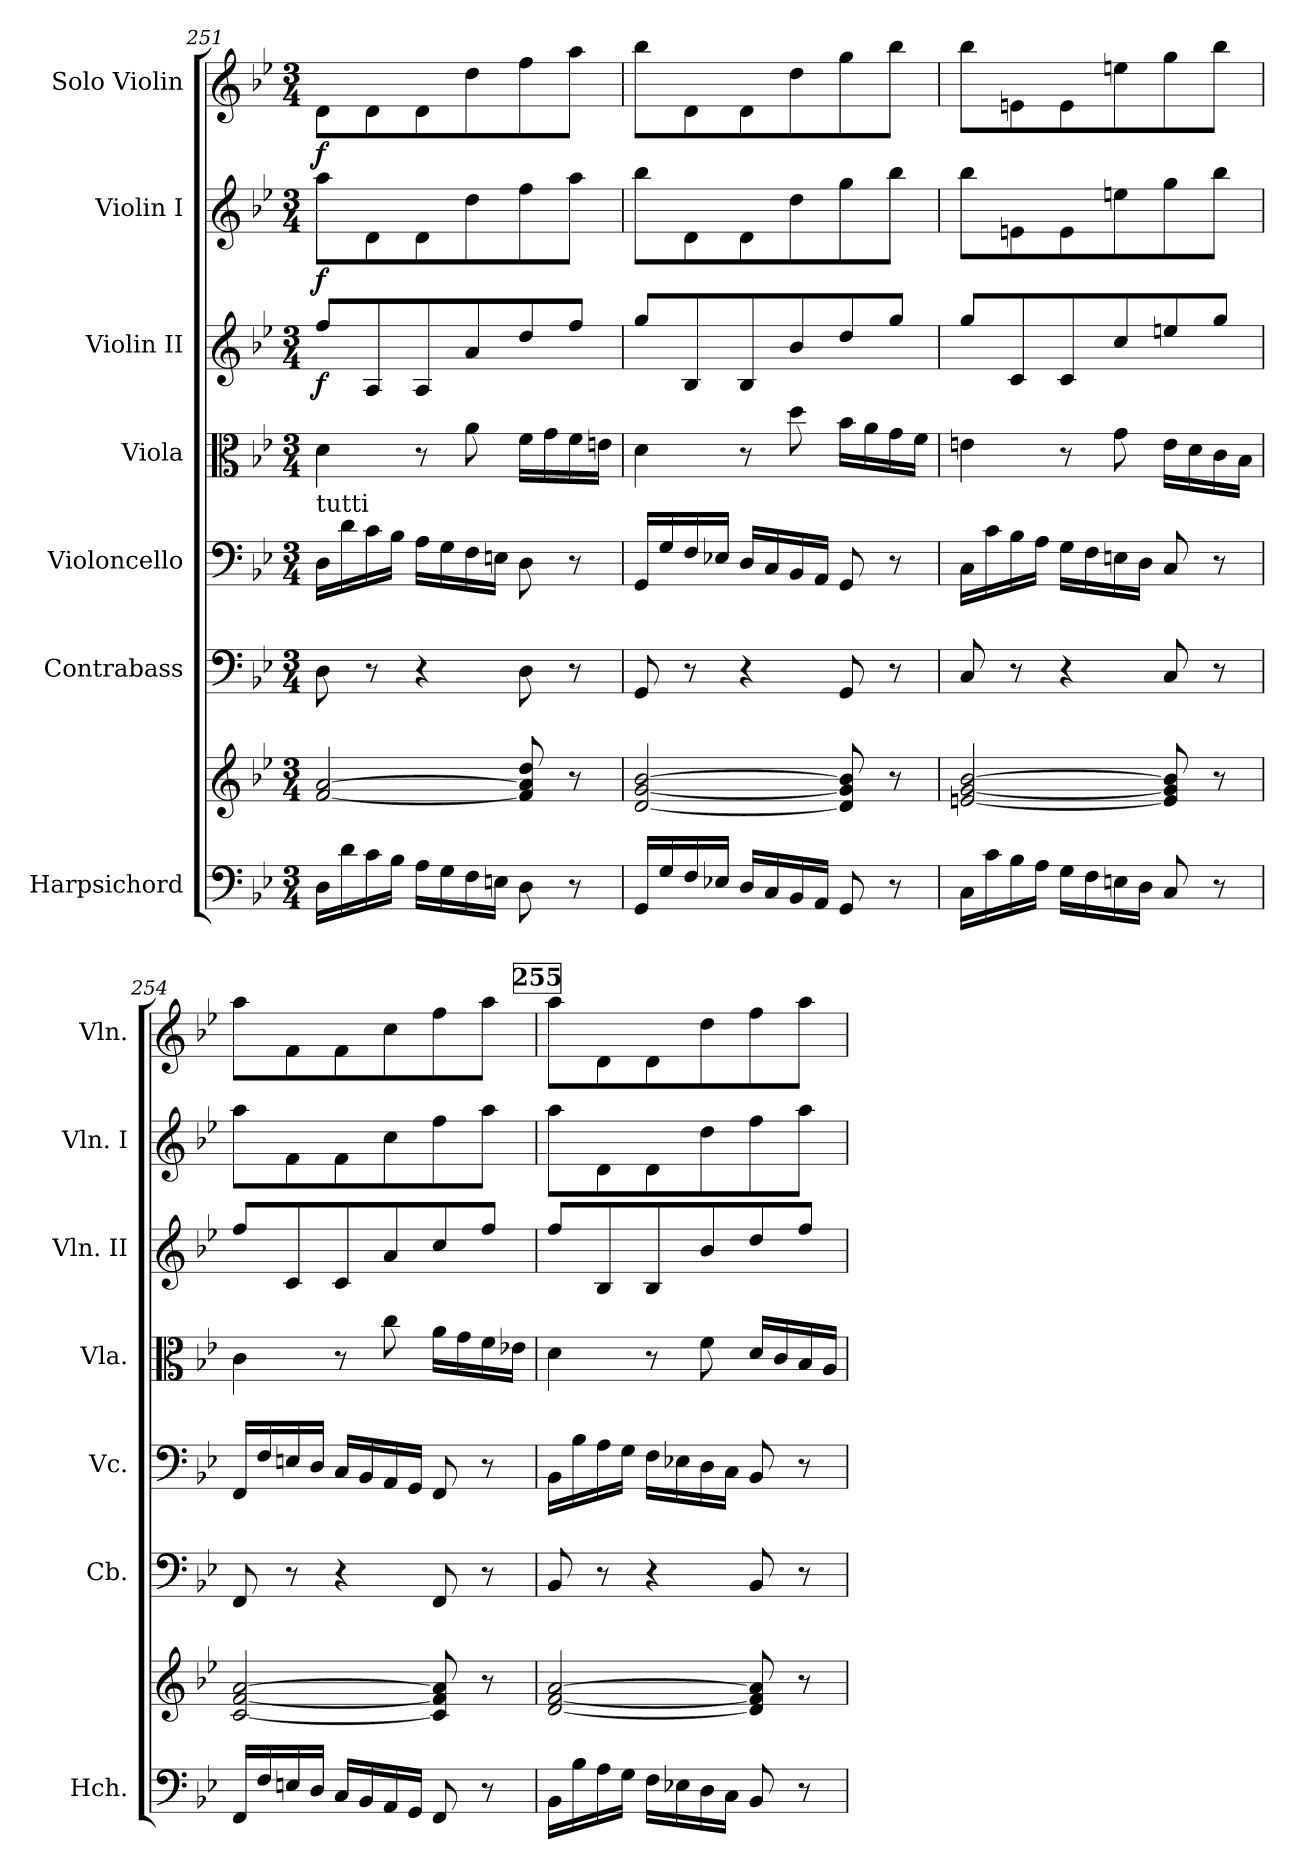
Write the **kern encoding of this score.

**kern	**kern	**kern	**kern	**kern	**kern	**dynam	**kern	**dynam	**kern	**dynam
*part7	*part7	*part6	*part5	*part4	*part3	*part3	*part2	*part2	*part1	*part1
*staff8	*staff7	*staff6	*staff5	*staff4	*staff3	*staff3	*staff2	*staff2	*staff1	*staff1
*I"Harpsichord	*	*I"Contrabass	*I"Violoncello	*I"Viola	*I"Violin II	*	*I"Violin I	*	*I"Solo Violin	*
*I'Hch.	*	*I'Cb.	*I'Vc.	*I'Vla.	*I'Vln. II	*	*I'Vln. I	*	*I'Vln.	*
*clefF4	*clefG2	*clefF4	*clefF4	*clefC3	*clefG2	*	*clefG2	*	*clefG2	*
*	*	*ITrd7c12	*	*	*	*	*	*	*	*
*k[b-e-]	*k[b-e-]	*k[b-e-]	*k[b-e-]	*k[b-e-]	*k[b-e-]	*	*k[b-e-]	*	*k[b-e-]	*
*M3/4	*M3/4	*M3/4	*M3/4	*M3/4	*M3/4	*	*M3/4	*	*M3/4	*
=251	=251	=251	=251	=251	=251	=251	=251	=251	=251	=251
!	!	!	!LO:TX:a:t=tutti	!	!	!	!	!	!	!
!	!	!	!	!	!	!LO:DY:b	!	!LO:DY:b	!	!LO:DY:b
16D\LL	[2f/ [2a/	8DD\	16D\LL	4d\	8ff/L	f	8aa\L	f	8d\L	f
16d\	.	.	16d\	.	.	.	.	.	.	.
16c\	.	8r	16c\	.	8A/	.	8d\	.	8d\	.
16B-\JJ	.	.	16B-\JJ	.	.	.	.	.	.	.
16A\LL	.	4r	16A\LL	8r	8A/	.	8d\	.	8d\	.
16G\	.	.	16G\	.	.	.	.	.	.	.
16F\	.	.	16F\	8a\	8a/	.	8dd\	.	8dd\	.
16En\JJ	.	.	16En\JJ	.	.	.	.	.	.	.
8D\	8f/] 8a/] 8dd/	8DD\	8D\	16f\LL	8dd/	.	8ff\	.	8ff\	.
.	.	.	.	16g\	.	.	.	.	.	.
8r	8r	8r	8r	16f\	8ff/J	.	8aa\J	.	8aa\J	.
.	.	.	.	16en\JJ	.	.	.	.	.	.
=252	=252	=252	=252	=252	=252	=252	=252	=252	=252	=252
16GG/LL	[2d/ [2g/ [2b-/	8GGG/	16GG/LL	4d\	8gg/L	.	8bb-\L	.	8bb-\L	.
16G/	.	.	16G/	.	.	.	.	.	.	.
16F/	.	8r	16F/	.	8B-/	.	8d\	.	8d\	.
16E-X/JJ	.	.	16E-X/JJ	.	.	.	.	.	.	.
16D/LL	.	4r	16D/LL	8r	8B-/	.	8d\	.	8d\	.
16C/	.	.	16C/	.	.	.	.	.	.	.
16BB-/	.	.	16BB-/	8dd\	8b-/	.	8dd\	.	8dd\	.
16AA/JJ	.	.	16AA/JJ	.	.	.	.	.	.	.
8GG/	8d/] 8g/] 8b-/]	8GGG/	8GG/	16b-\LL	8dd/	.	8gg\	.	8gg\	.
.	.	.	.	16a\	.	.	.	.	.	.
8r	8r	8r	8r	16g\	8gg/J	.	8bb-\J	.	8bb-\J	.
.	.	.	.	16f\JJ	.	.	.	.	.	.
!!LO:PB:g=z
=253	=253	=253	=253	=253	=253	=253	=253	=253	=253	=253
16C\LL	[2en/ [2g/ [2b-/	8CC/	16C\LL	4en\	8gg/L	.	8bb-\L	.	8bb-\L	.
16c\	.	.	16c\	.	.	.	.	.	.	.
16B-\	.	8r	16B-\	.	8c/	.	8en\	.	8en\	.
16A\JJ	.	.	16A\JJ	.	.	.	.	.	.	.
16G\LL	.	4r	16G\LL	8r	8c/	.	8e\	.	8e\	.
16F\	.	.	16F\	.	.	.	.	.	.	.
16En\	.	.	16En\	8g\	8cc/	.	8een\	.	8een\	.
16D\JJ	.	.	16D\JJ	.	.	.	.	.	.	.
8C/	8e/] 8g/] 8b-/]	8CC/	8C/	16e\LL	8een/	.	8gg\	.	8gg\	.
.	.	.	.	16d\	.	.	.	.	.	.
8r	8r	8r	8r	16c\	8gg/J	.	8bb-\J	.	8bb-\J	.
.	.	.	.	16B-\JJ	.	.	.	.	.	.
=254	=254	=254	=254	=254	=254	=254	=254	=254	=254	=254
16FF/LL	[2c/ [2f/ [2a/	8FFF/	16FF/LL	4c\	8ff/L	.	8aa\L	.	8aa\L	.
16F/	.	.	16F/	.	.	.	.	.	.	.
16En/	.	8r	16En/	.	8c/	.	8f\	.	8f\	.
16D/JJ	.	.	16D/JJ	.	.	.	.	.	.	.
16C/LL	.	4r	16C/LL	8r	8c/	.	8f\	.	8f\	.
16BB-/	.	.	16BB-/	.	.	.	.	.	.	.
16AA/	.	.	16AA/	8cc\	8a/	.	8cc\	.	8cc\	.
16GG/JJ	.	.	16GG/JJ	.	.	.	.	.	.	.
8FF/	8c/] 8f/] 8a/]	8FFF/	8FF/	16a\LL	8cc/	.	8ff\	.	8ff\	.
.	.	.	.	16g\	.	.	.	.	.	.
8r	8r	8r	8r	16f\	8ff/J	.	8aa\J	.	8aa\J	.
.	.	.	.	16e-X\JJ	.	.	.	.	.	.
!!LO:REH:place=s1:a:B:fs=14:t=255
=255	=255	=255	=255	=255	=255	=255	=255	=255	=255	=255
16BB-\LL	[2d/ [2f/ [2a/	8BBB-/	16BB-\LL	4d\	8ff/L	.	8aa\L	.	8aa\L	.
16B-\	.	.	16B-\	.	.	.	.	.	.	.
16A\	.	8r	16A\	.	8B-/	.	8d\	.	8d\	.
16G\JJ	.	.	16G\JJ	.	.	.	.	.	.	.
16F\LL	.	4r	16F\LL	8r	8B-/	.	8d\	.	8d\	.
16E-X\	.	.	16E-X\	.	.	.	.	.	.	.
16D\	.	.	16D\	8f\	8b-/	.	8dd\	.	8dd\	.
16C\JJ	.	.	16C\JJ	.	.	.	.	.	.	.
8BB-/	8d/] 8f/] 8a/]	8BBB-/	8BB-/	16d/LL	8dd/	.	8ff\	.	8ff\	.
.	.	.	.	16c/	.	.	.	.	.	.
8r	8r	8r	8r	16B-/	8ff/J	.	8aa\J	.	8aa\J	.
.	.	.	.	16A/JJ	.	.	.	.	.	.
=	=	=	=	=	=	=	=	=	=	=
*-	*-	*-	*-	*-	*-	*-	*-	*-	*-	*-
